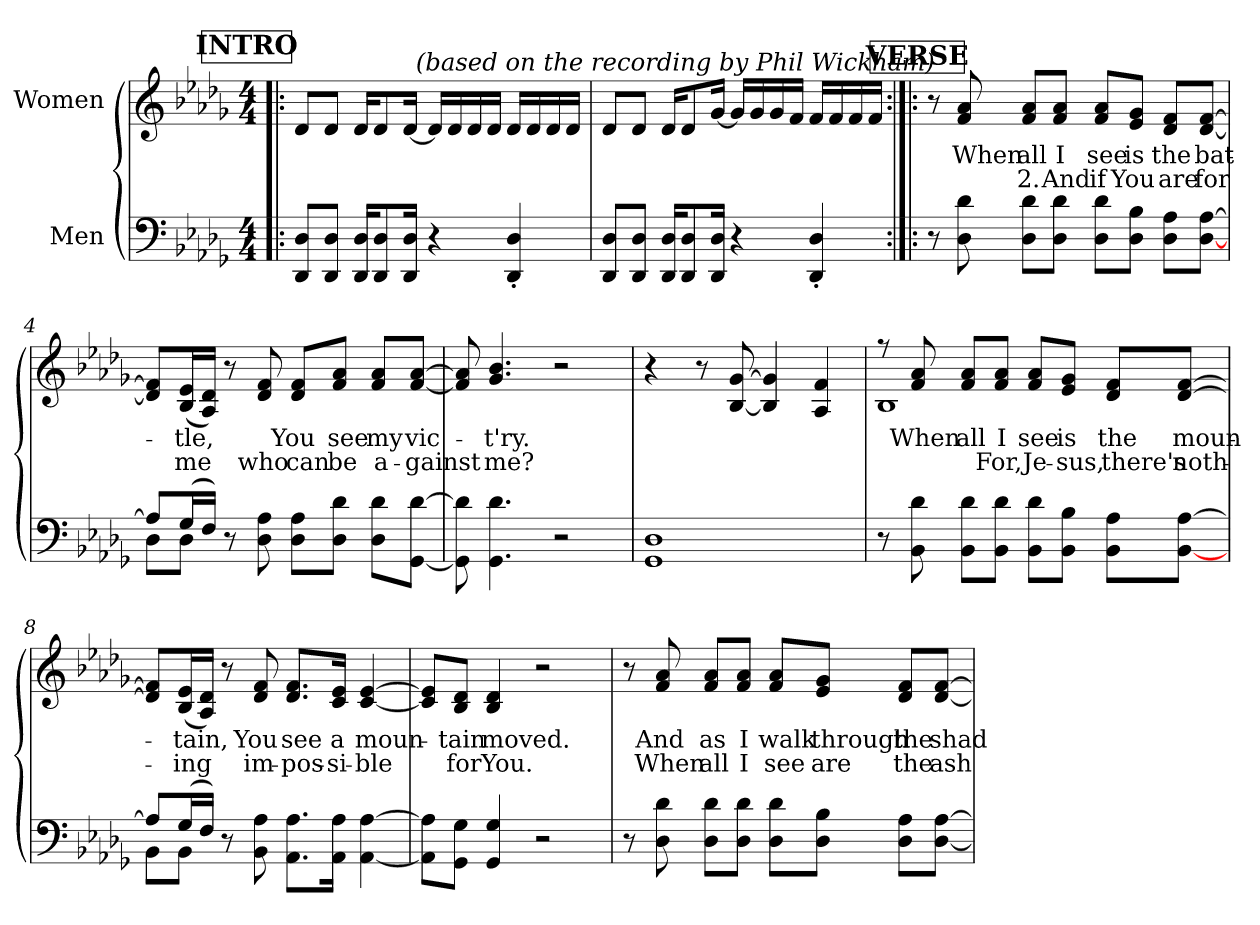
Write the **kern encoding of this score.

**kern	**kern	**text	**text
*part2	*part1	*part1	*part1
*staff2	*staff1	*staff1	*staff1
*I"Men	*I"Women	*	*
*clefF4	*clefG2	*	*
*k[b-e-a-d-g-]	*k[b-e-a-d-g-]	*	*
*D-:	*D-:	*	*
*M4/4	*M4/4	*	*
*MM81	*MM81	*	*
!!LO:REH:place=s1:a:B:t=INTRO
=1!|:	=1!|:	=1!|:	=1!|:
*	*^	*	*
8DD-!/ 8D-!/L	8d-!/L	4...ryy	.	.
8DD-!/ 8D-!/J	8d-!/J	.	.	.
16DD-!/ 16D-!/KL	16d-!/KL	.	.	.
8DD-!/ 8D-!/	8d-!/	.	.	.
16DD-!/ 16D-!/Jk	[16d-!/Jk	.	.	.
!	!	!LO:TX:a:i:t=(based on the recording by Phil Wickham)	!	!
.	.	2ryy	.	.
4r	16d-!/LL]	.	.	.
.	16d-!/	.	.	.
.	16d-!/	.	.	.
.	16d-!/JJ	.	.	.
4DD-!/'< 4D-!/'<	16d-!/LL	.	.	.
.	16d-!/	.	.	.
.	16d-!/	.	.	.
.	16d-!/JJ	.	.	.
.	.	32ryy	.	.
*	*v	*v	*	*
!!LO:LB:g=z
=2	=2	=2	=2
8DD-!/ 8D-!/L	8d-!/L	.	.
8DD-!/ 8D-!/J	8d-!/J	.	.
16DD-!/ 16D-!/KL	16d-!/KL	.	.
8DD-!/ 8D-!/	8d-!/	.	.
16DD-!/ 16D-!/Jk	[16g-!/Jk	.	.
4r	16g-!/LL]	.	.
.	16g-!/	.	.
.	16g-!/	.	.
.	16f!/JJ	.	.
4DD-!/'< 4D-!/'<	16f!/LL	.	.
.	16f!/	.	.
.	16f!/	.	.
.	16f!/JJ	.	.
!!LO:REH:place=s1:a:B:t=VERSE
=3:|!|:	=3:|!|:	=3:|!|:	=3:|!|:
!	!	!LO:LY:b	!
8r	8r	1.	.
!	!	!LO:LY:b	!
8D-\ 8d-\	8f/ 8a-/	When	.
!	!	!LO:LY:b	!LO:LY:b
8D-\ 8d-\L	8f/ 8a-/L	all	2.
!	!	!LO:LY:b	!LO:LY:b
8D-\ 8d-\J	8f/ 8a-/J	I	And
!	!	!LO:LY:b	!LO:LY:b
8D-\ 8d-\L	8f/ 8a-/L	see	if
!	!	!LO:LY:b	!LO:LY:b
8D-\ 8B-\J	8e-/ 8g-/J	is	You
!	!	!LO:LY:b	!LO:LY:b
8D-\ 8A-\L	8d-/ 8f/L	the	are
!	!	!LO:LY:b	!LO:LY:b
[8D-\ [8A-\J	[8d-/ [8f/J	bat-	for
!!LO:LB:g=z
=4	=4	=4	=4
*^	*	*	*
8A-/L]	8D-\L	8d-/] 8f/]L	.	.
!	!	!	!LO:LY:b	!LO:LY:b
(>16G-/L	8D-\J	(<16B-/ 16e-/L	-tle,	me
16F/JJ)	.	16A-/ 16d-/JJ)	.	.
8r	4ryy	8r	.	.
!	!	!	!	!LO:LY:b
8D-!\ 8A-!\	.	8d-!/ 8f!/	.	who
!	!	!	!LO:LY:b	!LO:LY:b
8D-\ 8A-\L	2ryy	8d-/ 8f/L	You	can
!	!	!	!LO:LY:b	!LO:LY:b
8D-\ 8d-\J	.	8f/ 8a-/J	see	be
!	!	!	!LO:LY:b	!LO:LY:b
8D-\ 8d-\L	.	8f/ 8a-/L	my	a-
!	!	!	!LO:LY:b	!LO:LY:b
[<8GG-\ [>8d-\J	.	[8f/ [8a-/J	vic-	-gainst
*v	*v	*	*	*
=5	=5	=5	=5
8GG-\] 8d-\]	8f/] 8a-/]	.	.
!	!	!LO:LY:b	!LO:LY:b
4.GG-\ 4.d-\	4.g-/ 4.b-/	-t'ry.	me?
2r	2r	.	.
=6	=6	=6	=6
1GG-! 1D-!	4r	.	.
.	8r	.	.
.	[8B-!/ [8g-!/	.	.
.	4B-!/] 4g-!/]	.	.
.	4A-!/ 4f!/	.	.
!!LO:LB:g=z
=7	=7	=7	=7
*	*^	*	*
8r	8rff	1B-!	.	.
!	!	!	!LO:LY:b	!
8BB-\ 8d-\	8f/ 8a-/	.	When	.
!	!	!	!LO:LY:b	!
8BB-\ 8d-\L	8f/ 8a-/L	.	all	.
!	!	!	!LO:LY:b	!LO:LY:b
8BB-\ 8d-\J	8f/ 8a-/J	.	I	For,
!	!	!	!LO:LY:b	!LO:LY:b
8BB-\ 8d-\L	8f/ 8a-/L	.	see	Je-
!	!	!	!LO:LY:b	!LO:LY:b
8BB-\ 8B-\J	8e-/ 8g-/J	.	is	-sus,
!	!	!	!LO:LY:b	!LO:LY:b
8BB-\ 8A-\L	8d-/ 8f/L	.	the	there's
!	!	!	!LO:LY:b	!LO:LY:b
[8BB-\ [8A-\J	[<8d-/ [>8f/J	.	moun-	noth-
*	*v	*v	*	*
=8	=8	=8	=8
*^	*	*	*
8A-/L]	8BB-\L	8d-/] 8f/]L	.	.
!	!	!	!LO:LY:b	!LO:LY:b
(>16G-/L	8BB-\J	(<16B-/ 16e-/L	-tain,	-ing
16F/JJ)	.	16A-/ 16d-/JJ)	.	.
8r	4ryy	8r	.	.
!	!	!	!LO:LY:b	!LO:LY:b
8BB-\ 8A-\	.	8d-/ 8f/	You	im-
!	!	!	!LO:LY:b	!LO:LY:b
8.AA-\ 8.A-\L	2ryy	8.d-/ 8.f/L	see	-pos-
!	!	!	!LO:LY:b	!LO:LY:b
16AA-\ 16A-\Jk	.	16c/ 16e-/Jk	a	-si-
!	!	!	!LO:LY:b	!LO:LY:b
[<4AA-\ [>4A-\	.	[4c/ [4e-/	moun-	-ble
*v	*v	*	*	*
!!LO:PB:g=z
=9	=9	=9	=9
8AA-\] 8A-\]L	8c/] 8e-/]L	.	.
!	!	!LO:LY:b	!LO:LY:b
8GG-\ 8G-\J	8B-/ 8d-/J	-tain	for
!	!	!LO:LY:b	!LO:LY:b
4GG-/ 4G-/	4B-/ 4d-/	moved.	You.
2r	2r	.	.
=10	=10	=10	=10
8r	8r	.	.
!	!	!LO:LY:b	!LO:LY:b
8D-\ 8d-\	8f/ 8a-/	And	When
!	!	!LO:LY:b	!LO:LY:b
8D-\ 8d-\L	8f/ 8a-/L	as	all
!	!	!LO:LY:b	!LO:LY:b
8D-\ 8d-\J	8f/ 8a-/J	I	I
!	!	!LO:LY:b	!LO:LY:b
8D-\ 8d-\L	8f/ 8a-/L	walk	see
!	!	!LO:LY:b	!LO:LY:b
8D-\ 8B-\J	8e-/ 8g-/J	through	are
!	!	!LO:LY:b	!LO:LY:b
8D-\ 8A-\L	8d-/ 8f/L	the	the
!	!	!LO:LY:b	!LO:LY:b
[8D-\ [8A-\J	[8d-/ [8f/J	shad-	ash-
=	=	=	=
*-	*-	*-	*-
